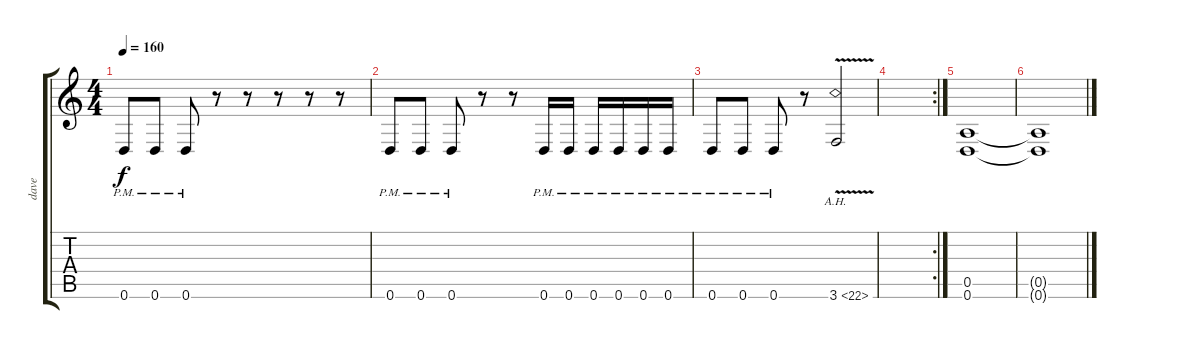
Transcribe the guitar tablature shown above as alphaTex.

\track ("dave" "dave") {instrument distortionguitar}
\staff {score tabs}
\tuning (E4 B3 G3 D3 A2 D2) {hide}
\ts (4 4)
\tempo 160
\clef g2
\ks c
0.6{pm}.8{dy f} 0.6{pm}.8 0.6{pm}.8 r.8 r.8 r.8 r.8 r.8 |
0.6{pm}.8 0.6{pm}.8 0.6{pm}.8 r.8 r.8 0.6{pm}.16 0.6{pm}.16 0.6{pm}.16 0.6{pm}.16 0.6{pm}.16 0.6{pm}.16 |
0.6{pm}.8 0.6{pm}.8 0.6{pm}.8 r.8 3.6{ah 19 v}.2 |
\rc 2
|
(0.5 0.6).1 |
(0.5{t} 0.6{t}).1
